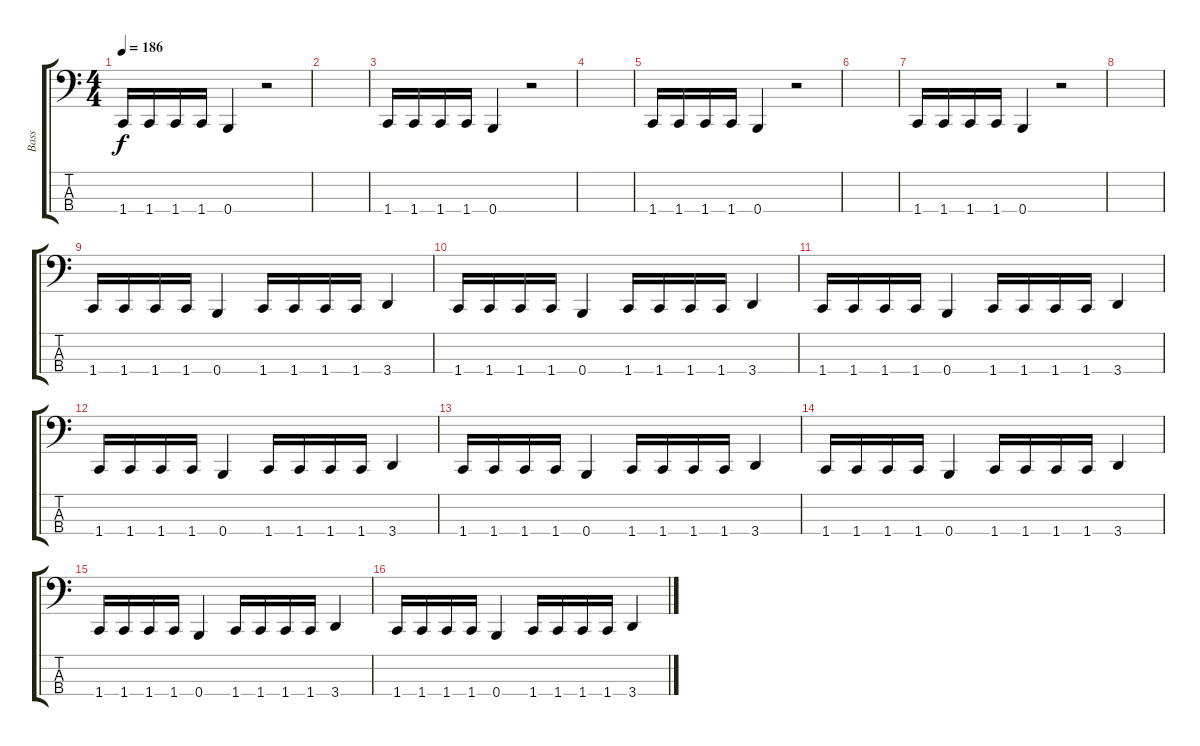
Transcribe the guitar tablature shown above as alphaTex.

\track ("Bass" "Bass") {instrument electricbassfinger}
\staff {score tabs}
\tuning (E2 B1 Gb1 B0) {hide}
\ts (4 4)
\tempo 186
\clef f4
\ks c
1.4.16{dy f instrument electricbassfinger} 1.4.16 1.4.16 1.4.16 0.4.4 r.2 |
|
1.4.16 1.4.16 1.4.16 1.4.16 0.4.4 r.2 |
|
1.4.16 1.4.16 1.4.16 1.4.16 0.4.4 r.2 |
|
1.4.16 1.4.16 1.4.16 1.4.16 0.4.4 r.2 |
|
1.4.16 1.4.16 1.4.16 1.4.16 0.4.4 1.4.16 1.4.16 1.4.16 1.4.16 3.4.4 |
1.4.16 1.4.16 1.4.16 1.4.16 0.4.4 1.4.16 1.4.16 1.4.16 1.4.16 3.4.4 |
1.4.16 1.4.16 1.4.16 1.4.16 0.4.4 1.4.16 1.4.16 1.4.16 1.4.16 3.4.4 |
1.4.16 1.4.16 1.4.16 1.4.16 0.4.4 1.4.16 1.4.16 1.4.16 1.4.16 3.4.4 |
1.4.16 1.4.16 1.4.16 1.4.16 0.4.4 1.4.16 1.4.16 1.4.16 1.4.16 3.4.4 |
1.4.16 1.4.16 1.4.16 1.4.16 0.4.4 1.4.16 1.4.16 1.4.16 1.4.16 3.4.4 |
1.4.16 1.4.16 1.4.16 1.4.16 0.4.4 1.4.16 1.4.16 1.4.16 1.4.16 3.4.4 |
1.4.16 1.4.16 1.4.16 1.4.16 0.4.4 1.4.16 1.4.16 1.4.16 1.4.16 3.4.4
